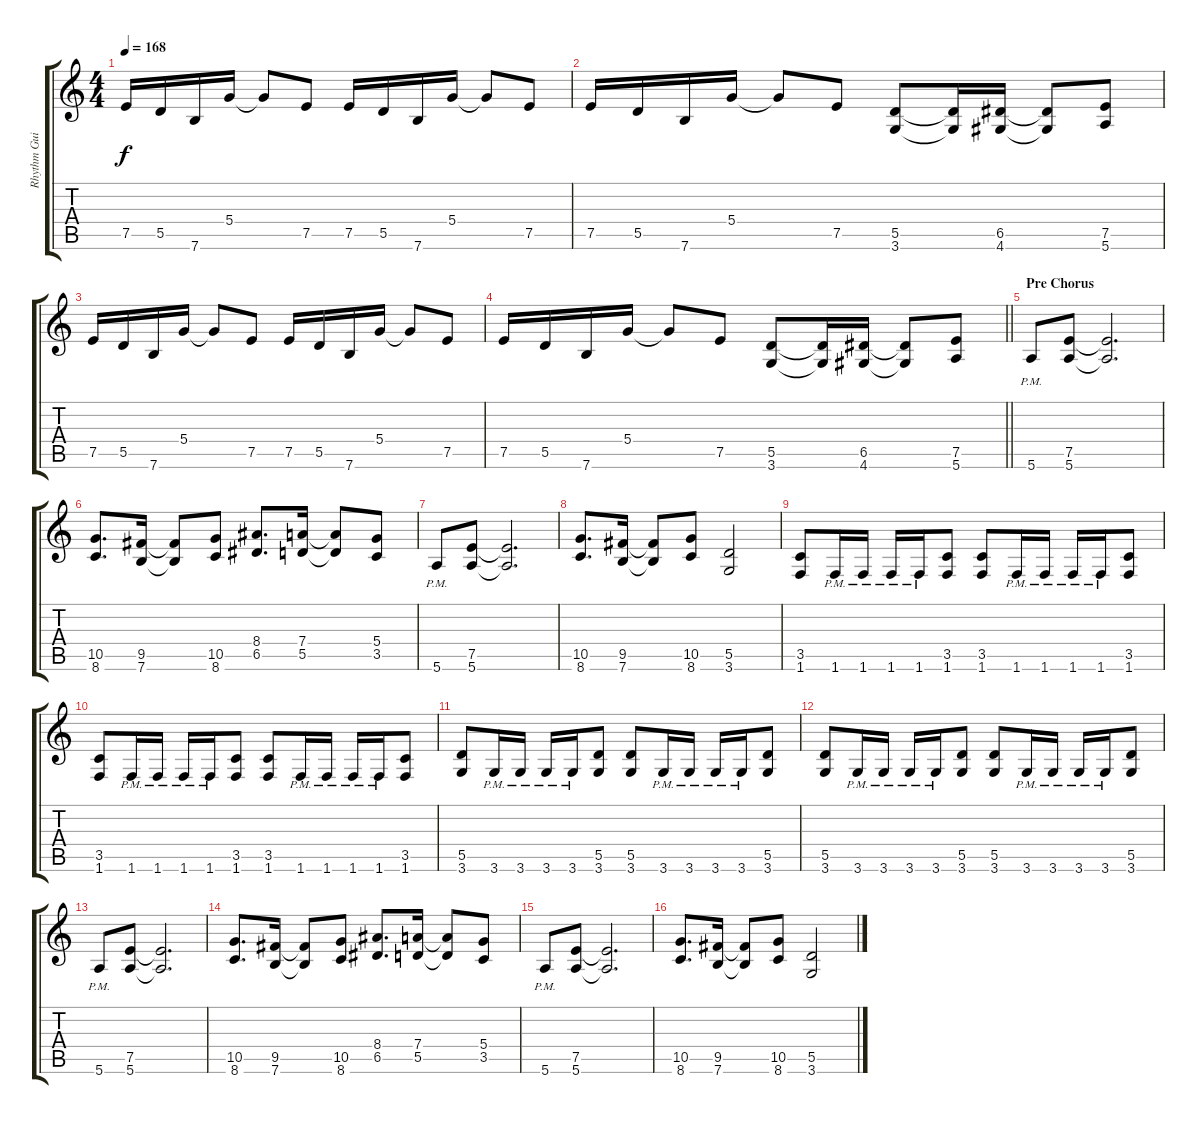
\track ("Rhythm Guitar 2" "Rhythm Gui") {instrument distortionguitar}
\staff {score tabs}
\tuning (E4 B3 G3 D3 A2 E2) {hide}
\ts (4 4)
\tempo 168
\clef g2
\ks c
7.5.16{dy f} 5.5.16 7.6.16 5.4.16 5.4{t}.8 7.5.8 7.5.16 5.5.16 7.6.16 5.4.16 5.4{t}.8 7.5.8 |
7.5.16 5.5.16 7.6.16 5.4.16 5.4{t}.8 7.5.8 (5.5 3.6).8 (5.5{t} 3.6{t}).16 (6.5 4.6).16 (6.5{t} 4.6{t}).8 (7.5 5.6).8 |
7.5.16 5.5.16 7.6.16 5.4.16 5.4{t}.8 7.5.8 7.5.16 5.5.16 7.6.16 5.4.16 5.4{t}.8 7.5.8 |
\barLineRight lightlight
7.5.16 5.5.16 7.6.16 5.4.16 5.4{t}.8 7.5.8 (5.5 3.6).8 (5.5{t} 3.6{t}).16 (6.5 4.6).16 (6.5{t} 4.6{t}).8 (7.5 5.6).8 |
\section ("" "Pre Chorus")
5.6{pm}.8 (7.5 5.6).8 (7.5{t} 5.6{t}).2{d} |
(10.5 8.6).8{d} (9.5 7.6).16 (9.5{t} 7.6{t}).8 (10.5 8.6).8 (8.4 6.5).8{d} (7.4 5.5).16 (7.4{t} 5.5{t}).8 (5.4 3.5).8 |
5.6{pm}.8 (7.5 5.6).8 (7.5{t} 5.6{t}).2{d} |
(10.5 8.6).8{d} (9.5 7.6).16 (9.5{t} 7.6{t}).8 (10.5 8.6).8 (5.5 3.6).2 |
(3.5 1.6).8 1.6{pm}.16 1.6{pm}.16 1.6{pm}.16 1.6{pm}.16 (3.5 1.6).8 (3.5 1.6).8 1.6{pm}.16 1.6{pm}.16 1.6{pm}.16 1.6{pm}.16 (3.5 1.6).8 |
(3.5 1.6).8 1.6{pm}.16 1.6{pm}.16 1.6{pm}.16 1.6{pm}.16 (3.5 1.6).8 (3.5 1.6).8 1.6{pm}.16 1.6{pm}.16 1.6{pm}.16 1.6{pm}.16 (3.5 1.6).8 |
(5.5 3.6).8 3.6{pm}.16 3.6{pm}.16 3.6{pm}.16 3.6{pm}.16 (5.5 3.6).8 (5.5 3.6).8 3.6{pm}.16 3.6{pm}.16 3.6{pm}.16 3.6{pm}.16 (5.5 3.6).8 |
(5.5 3.6).8 3.6{pm}.16 3.6{pm}.16 3.6{pm}.16 3.6{pm}.16 (5.5 3.6).8 (5.5 3.6).8 3.6{pm}.16 3.6{pm}.16 3.6{pm}.16 3.6{pm}.16 (5.5 3.6).8 |
5.6{pm}.8 (7.5 5.6).8 (7.5{t} 5.6{t}).2{d} |
(10.5 8.6).8{d} (9.5 7.6).16 (9.5{t} 7.6{t}).8 (10.5 8.6).8 (8.4 6.5).8{d} (7.4 5.5).16 (7.4{t} 5.5{t}).8 (5.4 3.5).8 |
5.6{pm}.8 (7.5 5.6).8 (7.5{t} 5.6{t}).2{d} |
(10.5 8.6).8{d} (9.5 7.6).16 (9.5{t} 7.6{t}).8 (10.5 8.6).8 (5.5 3.6).2
